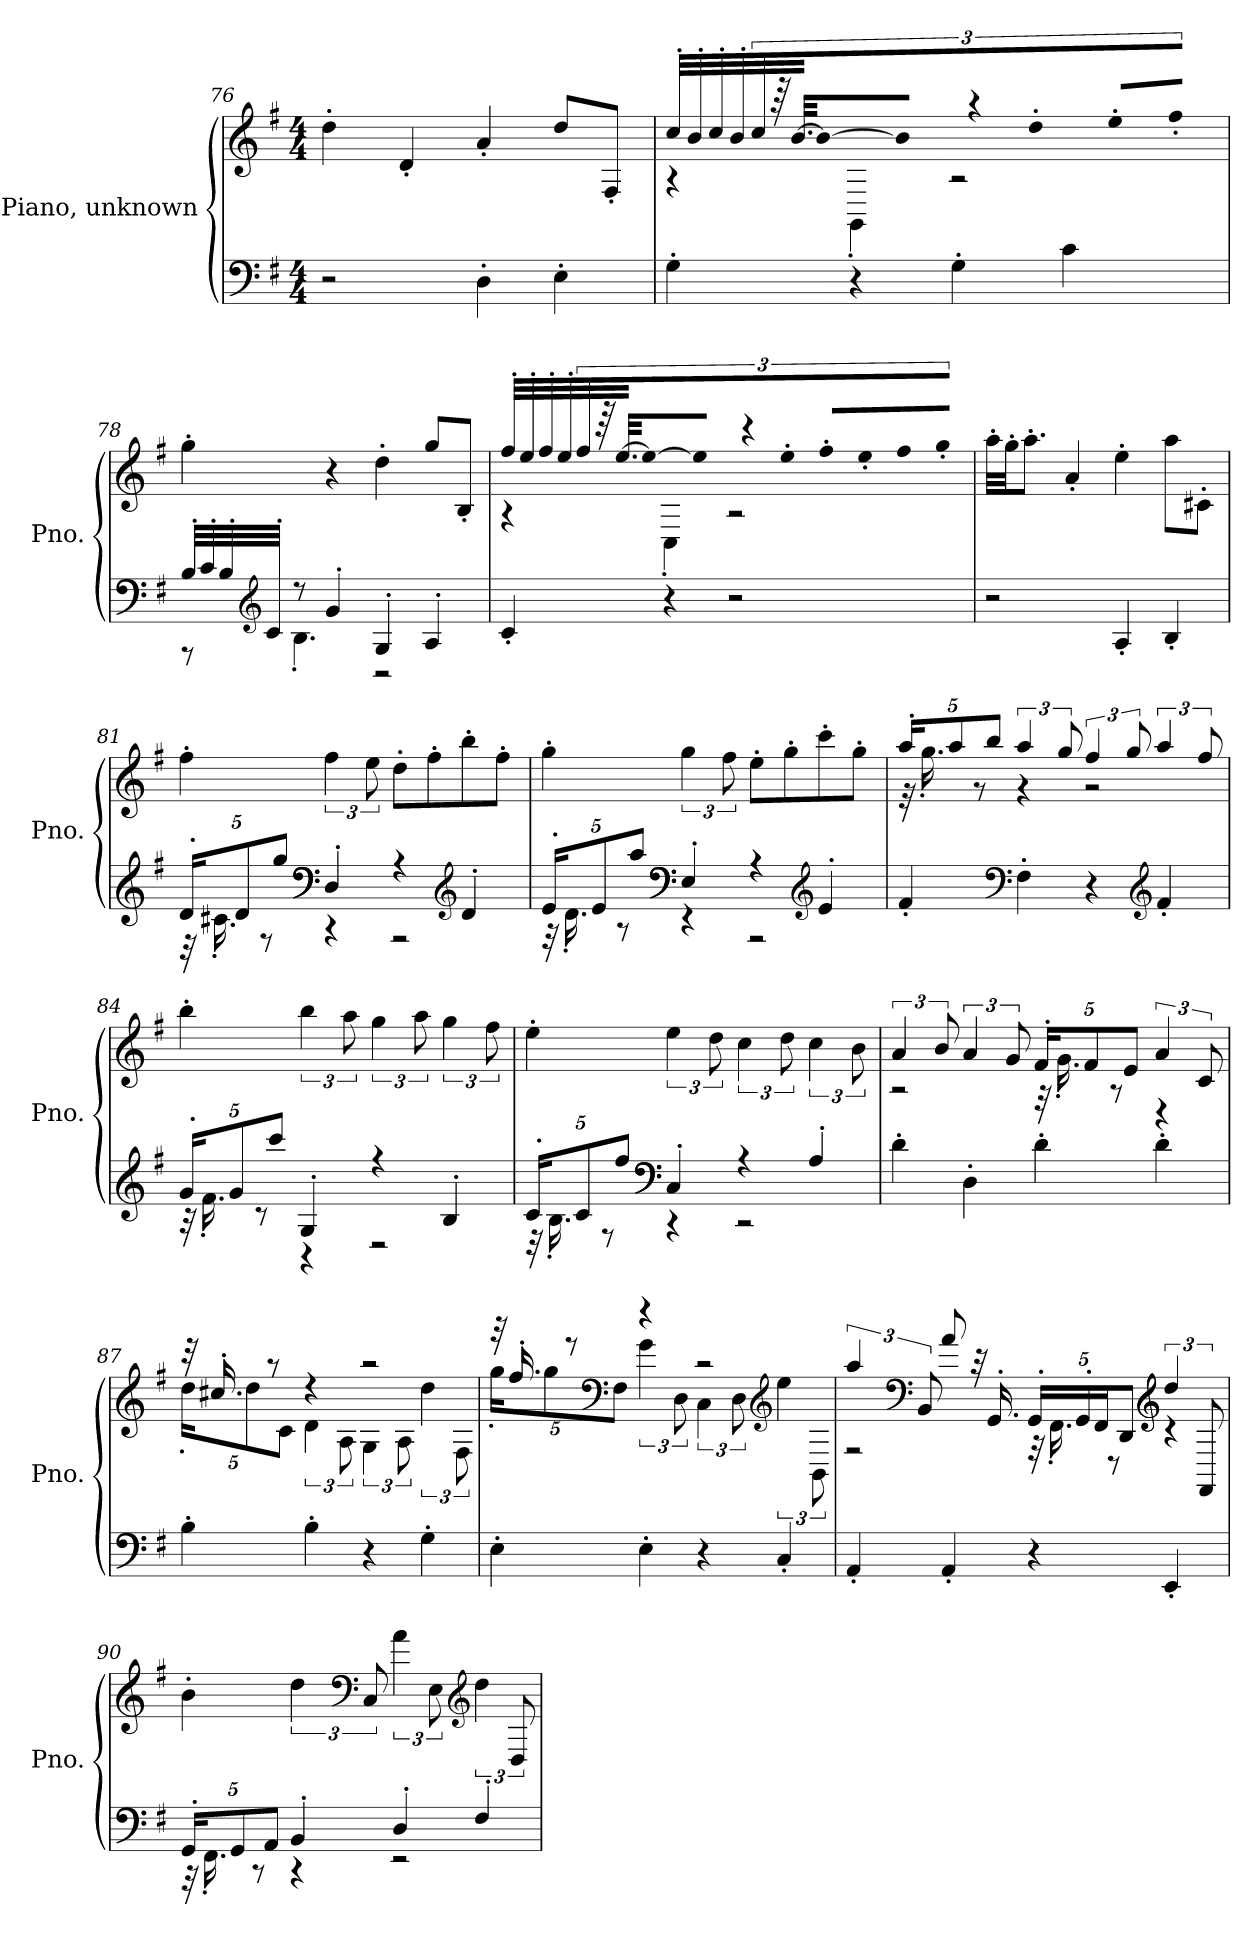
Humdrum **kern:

**kern	**kern
*part1	*part1
*staff2	*staff1
*I"Piano, unknown	*
*I'Pno.	*
!!LO:LB:g=z
*clefF4	*clefG2
*k[f#]	*k[f#]
*M4/4	*M4/4
=76	=76
2r	4dd'\
.	4d'/
4D'\	4a'/
4E'\	8dd/L
.	8F#'/J
=77	=77
*	*^
4G'\	32cc'/LLL	4r
.	32b'/	.
.	32cc'/	.
.	32b'/	.
.	48cc/JJJ	.
.	96r	.
.	[48.b/KLL	.
.	16b/J_	.
4r	8b/J]	4GG'\
.	8r	.
4G'\	4dd'/	2r
4c\	8ee'/L	.
.	8ff#'/J	.
*	*v	*v
=78	=78
*^	*
32B'/LLL	8r	4gg'\
32c'/	.	.
32B'/	.	.
*clefG2	*	*
32c'/JJJ	.	.
8r	4.B'\	.
4g'/	.	4r
4G'/	2r	4dd'\
4A'/	.	8gg/L
.	.	8B'/J
*v	*v	*
!!LO:LB:g=z
=79	=79
*	*^
4c'/	32ff#'/LLL	4r
.	32ee'/	.
.	32ff#'/	.
.	32ee'/	.
.	48ff#/JJJ	.
.	96r	.
.	[48.ee/KLL	.
.	16ee/J_	.
4r	8ee/J]	4C'\
.	8r	.
2r	4ee'/	2r
.	32ff#'/LLL	.
.	32ee'/J	.
.	16ff#/J	.
.	8gg'/J	.
*	*v	*v
=80	=80
2r	32aa'\LLL
.	32gg'\JJ
.	8.aa'\J
.	4a'/
4A'/	4ee'\
4B'/	8aa\L
.	8c#X'\J
=81	=81
*Xbrackettup	*
*^	*
20d'/KL	32r	4ff#'\
.	16.c#X'\	.
10d/	.	.
.	8r	.
10gg/J	.	.
*clefF4	*	*
4D'/	4r	6ff#\
.	.	12ee\
4r	2r	8dd'\L
.	.	8ff#'\
*clefG2	*	*
4d'/	.	8bb'\
.	.	8ff#'\J
!!LO:LB:g=z
=82	=82	=82
20e'/KL	32r	4gg'\
.	16.d'\	.
10e/	.	.
.	8r	.
10aa/J	.	.
*clefF4	*	*
4E'/	4r	6gg\
.	.	12ff#\
4r	2r	8ee'\L
.	.	8gg'\
*clefG2	*	*
4e'/	.	8ccc'\
.	.	8gg'\J
*v	*v	*
=83	=83
*	*Xbrackettup
*	*^
4f#'/	20aa'/KL	32r
.	.	16.gg'\
.	10aa/	.
.	.	8r
.	10bb/J	.
*clefF4	*	*
*	*brackettup	*
4F#'\	6aa/	4r
.	12gg/	.
4r	6ff#/	2r
.	12gg/	.
*clefG2	*	*
4f#'/	6aa/	.
.	12ff#/	.
*	*v	*v
=84	=84
*^	*
20g'/KL	32r	4bb'\
.	16.f#'\	.
10g/	.	.
.	8r	.
10ccc/J	.	.
4G'/	4r	6bb\
.	.	12aa\
4r	2r	6gg\
.	.	12aa\
4B'/	.	6gg\
.	.	12ff#\
!!LO:LB:g=z
=85	=85	=85
20c'/KL	32r	4ee'\
.	16.B'\	.
10c/	.	.
.	8r	.
10ff#/J	.	.
*clefF4	*	*
4C'/	4r	6ee\
.	.	12dd\
4r	2r	6cc\
.	.	12dd\
4A'/	.	6cc\
.	.	12b\
*v	*v	*
=86	=86
*	*^
4d'\	6a/	2r
.	12b/	.
4D'\	6a/	.
.	12g/	.
*	*Xbrackettup	*
4d'\	20f#'/KL	32r
.	.	16.g'\
.	10f#/	.
.	.	8r
.	10e/J	.
*	*brackettup	*
4d'\	6a/	4r
.	12c/	.
=87	=87	=87
*	*	*Xbrackettup
4B'\	32r	20dd'\KL
.	16.cc#X'/	.
.	.	10dd\
.	8r	.
.	.	10c\J
*	*	*brackettup
4B'\	4r	6d\
.	.	12A\
4r	2r	6G\
.	.	12A\
4G'\	.	6dd\
.	.	12F#\
!!LO:PB:g=z	!!
=88	=88	=88
*	*	*Xbrackettup
4E'\	32r	20gg'\KL
.	16.ff#'/	.
.	.	10gg\
.	8r	.
*	*clefF4	*
.	.	10F#\J
*	*	*brackettup
4E'\	4r	6g\
.	.	12D\
4r	2r	6C\
.	.	12D\
*	*clefG2	*
4C'/	.	6ee\
.	.	12BB\
=89	=89	=89
4AA'/	6aa/	2r
*	*clefF4	*
.	12BB/	.
4AA'/	8a/	.
.	32r	.
.	16.GG'/	.
*	*Xbrackettup	*
4r	20GG'/LL	32r
.	.	16.FF#'\
.	20GG'/	.
.	20FF#/J	.
.	.	8r
.	10DD/J	.
*	*clefG2	*
*	*brackettup	*
4EE'/	6dd/	4r
.	12FF#/	.
*	*v	*v
!!LO:LB:g=z
=90	=90
*^	*
20GG'/KL	32r	4b'\
.	16.FF#'\	.
10GG/	.	.
.	8r	.
10AA/J	.	.
4BB'/	4r	6dd\
*	*	*clefF4
.	.	12C/
4D'/	2r	6a\
.	.	12E\
*	*	*clefG2
4F#'/	.	6dd\
.	.	12D/
*v	*v	*
=	=
*-	*-
